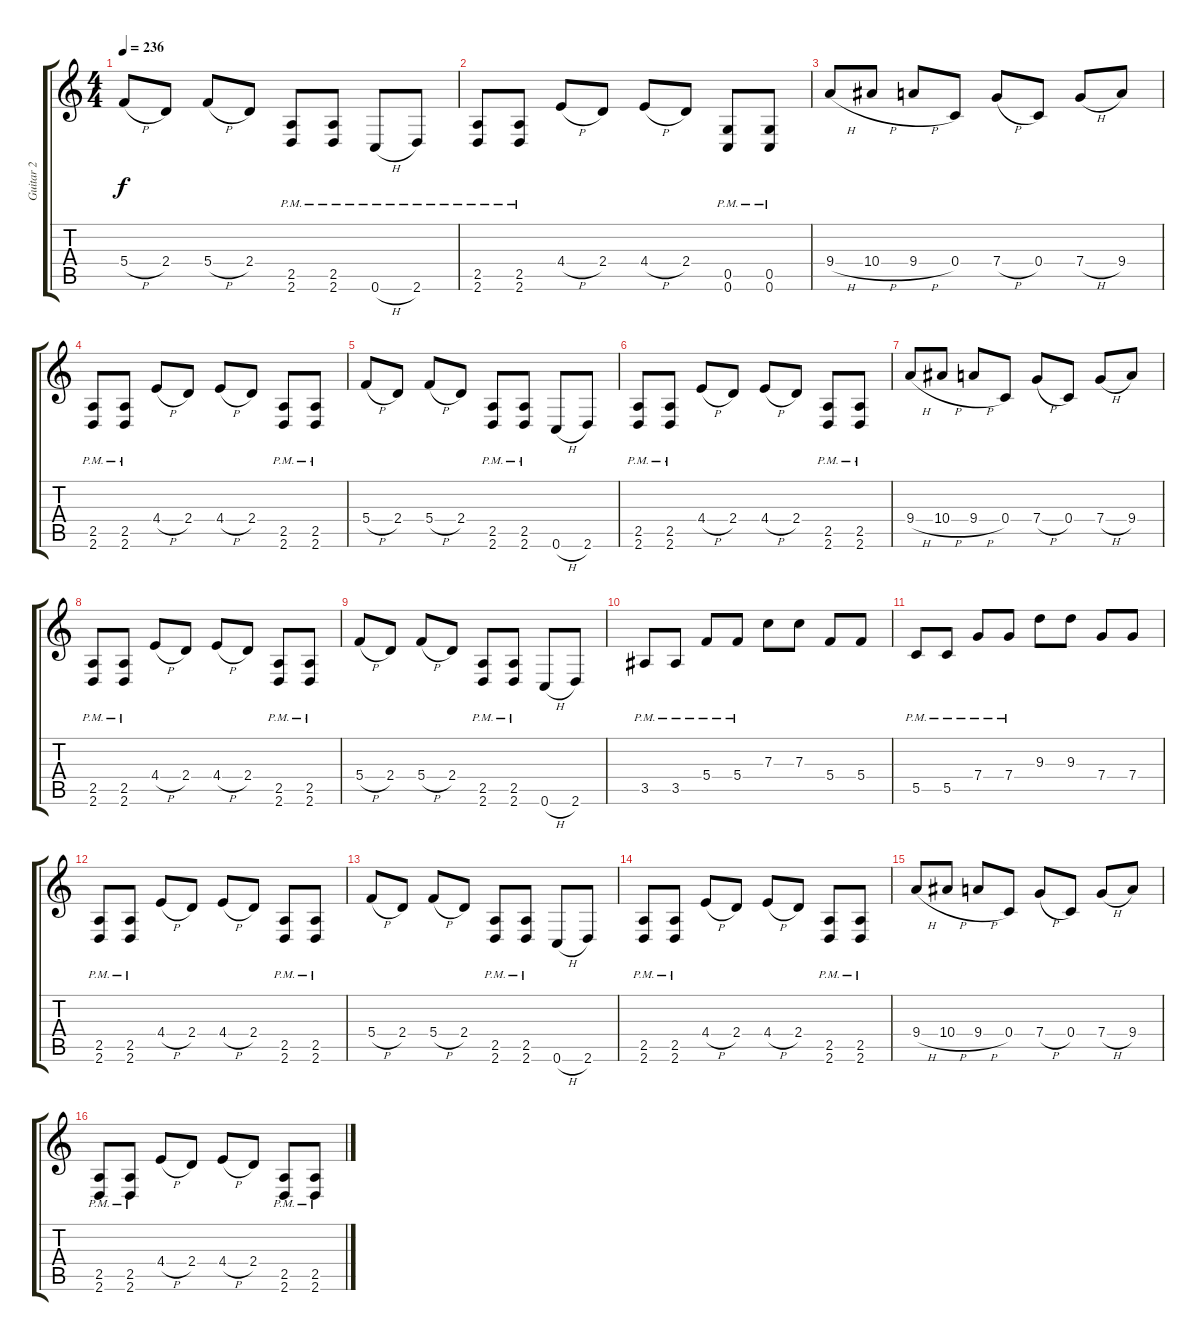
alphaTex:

\track ("Guitar 2" "Guitar 2") {instrument distortionguitar}
\staff {score tabs}
\tuning (D4 A3 F3 C3 G2 C2) {hide}
\ts (4 4)
\tempo 236
\clef g2
\ks c
5.4{h}.8{dy f} 2.4.8 5.4{h}.8 2.4.8 (2.5{pm} 2.6{pm}).8 (2.5 2.6{pm}).8 0.6{h pm}.8 2.6{pm}.8 |
(2.5{pm} 2.6{pm}).8 (2.5{pm} 2.6{pm}).8 4.4{h}.8 2.4.8 4.4{h}.8 2.4.8 (0.5{pm} 0.6{pm}).8 (0.5{pm} 0.6{pm}).8 |
9.4{h}.8 10.4{h}.8 9.4{h}.8 0.4.8 7.4{h}.8 0.4.8 7.4{h}.8 9.4.8 |
(2.5{pm} 2.6{pm}).8 (2.5{pm} 2.6{pm}).8 4.4{h}.8 2.4.8 4.4{h}.8 2.4.8 (2.5{pm} 2.6{pm}).8 (2.5{pm} 2.6{pm}).8 |
5.4{h}.8 2.4.8 5.4{h}.8 2.4.8 (2.5{pm} 2.6{pm}).8 (2.5{pm} 2.6{pm}).8 0.6{h}.8 2.6.8 |
(2.5{pm} 2.6{pm}).8 (2.5{pm} 2.6{pm}).8 4.4{h}.8 2.4.8 4.4{h}.8 2.4.8 (2.5{pm} 2.6{pm}).8 (2.5{pm} 2.6{pm}).8 |
9.4{h}.8 10.4{h}.8 9.4{h}.8 0.4.8 7.4{h}.8 0.4.8 7.4{h}.8 9.4.8 |
(2.5{pm} 2.6{pm}).8 (2.5{pm} 2.6{pm}).8 4.4{h}.8 2.4.8 4.4{h}.8 2.4.8 (2.5{pm} 2.6{pm}).8 (2.5{pm} 2.6{pm}).8 |
5.4{h}.8 2.4.8 5.4{h}.8 2.4.8 (2.5{pm} 2.6{pm}).8 (2.5{pm} 2.6{pm}).8 0.6{h}.8 2.6.8 |
3.5{pm}.8 3.5{pm}.8 5.4{pm}.8 5.4{pm}.8 7.3.8 7.3.8 5.4.8 5.4.8 |
5.5{pm}.8 5.5{pm}.8 7.4{pm}.8 7.4{pm}.8 9.3.8 9.3.8 7.4.8 7.4.8 |
(2.5{pm} 2.6{pm}).8 (2.5{pm} 2.6{pm}).8 4.4{h}.8 2.4.8 4.4{h}.8 2.4.8 (2.5{pm} 2.6{pm}).8 (2.5{pm} 2.6{pm}).8 |
5.4{h}.8 2.4.8 5.4{h}.8 2.4.8 (2.5{pm} 2.6{pm}).8 (2.5{pm} 2.6{pm}).8 0.6{h}.8 2.6.8 |
(2.5{pm} 2.6{pm}).8 (2.5{pm} 2.6{pm}).8 4.4{h}.8 2.4.8 4.4{h}.8 2.4.8 (2.5{pm} 2.6{pm}).8 (2.5{pm} 2.6{pm}).8 |
9.4{h}.8 10.4{h}.8 9.4{h}.8 0.4.8 7.4{h}.8 0.4.8 7.4{h}.8 9.4.8 |
(2.5{pm} 2.6{pm}).8 (2.5{pm} 2.6{pm}).8 4.4{h}.8 2.4.8 4.4{h}.8 2.4.8 (2.5{pm} 2.6{pm}).8 (2.5{pm} 2.6{pm}).8
